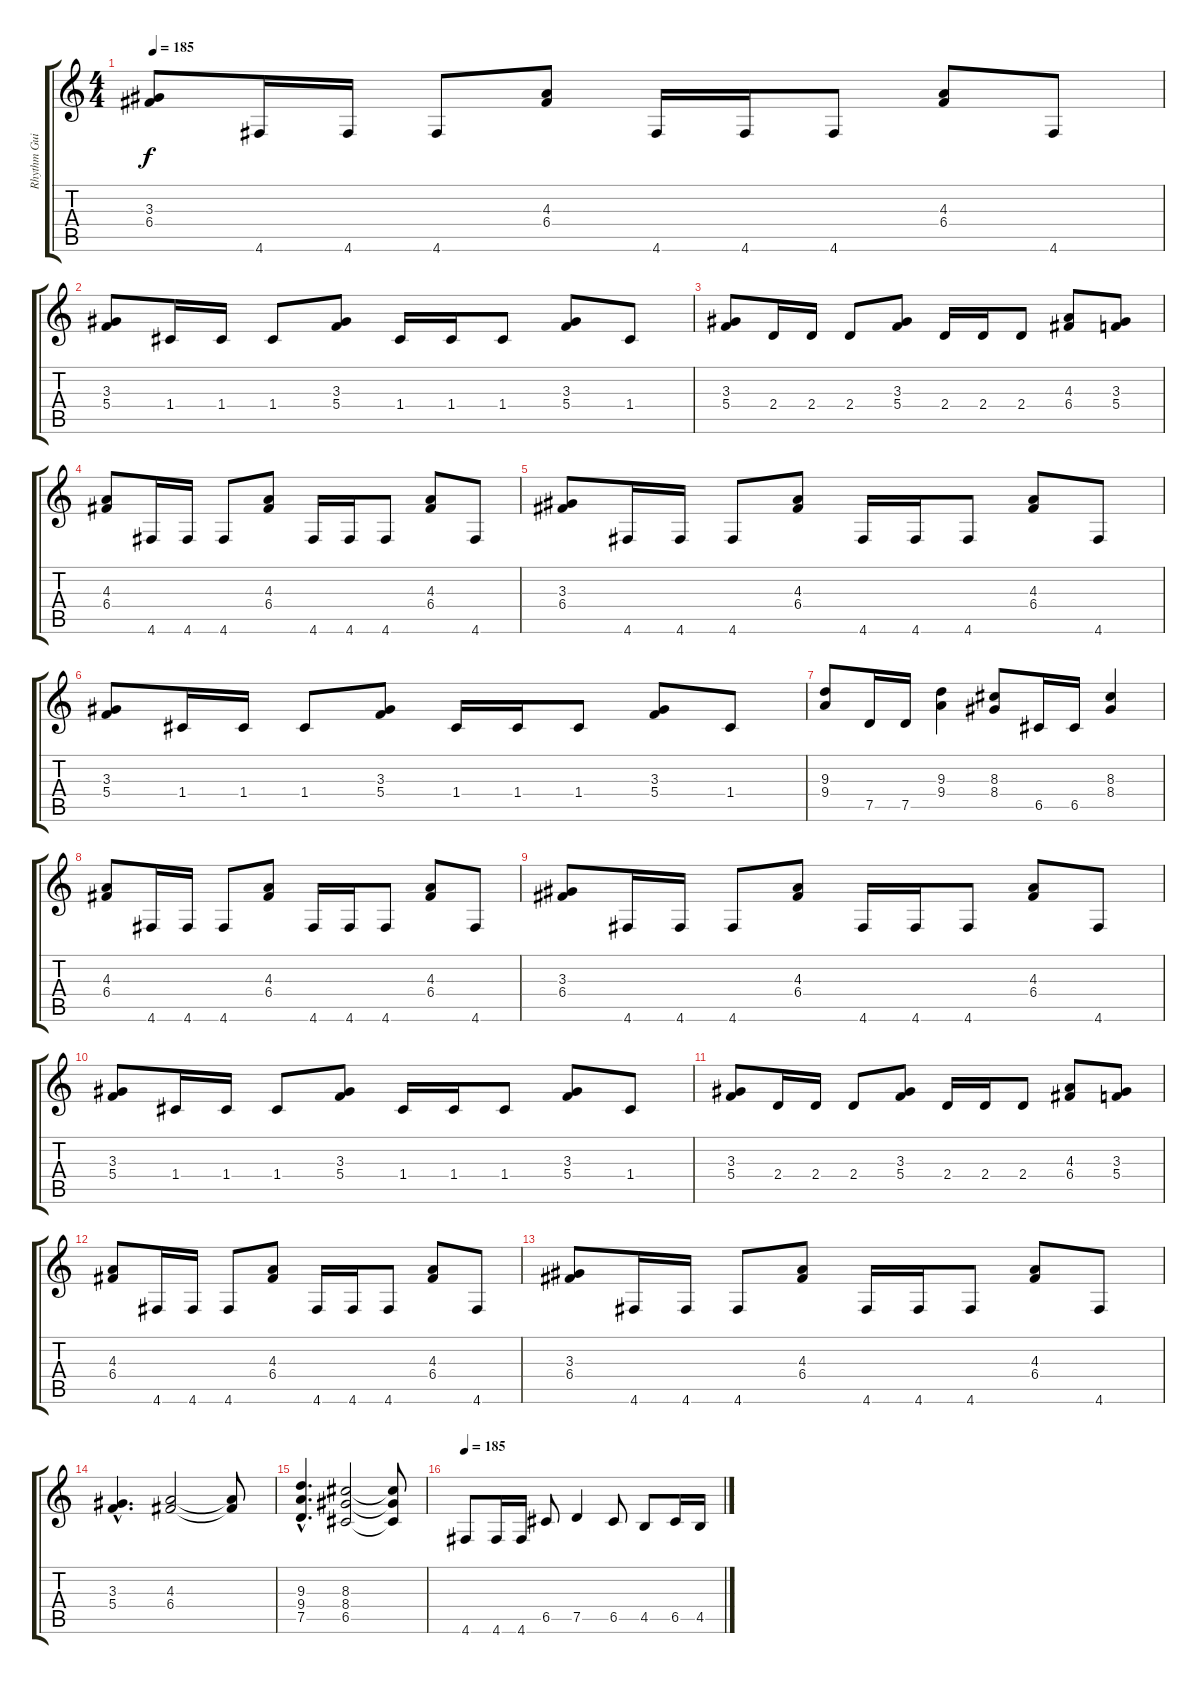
\track ("Rhythm Guitar 2" "Rhythm Gui") {instrument distortionguitar}
\staff {score tabs}
\tuning (D4 A3 F3 C3 G2 D2) {hide}
\ts (4 4)
\tempo 185
\clef g2
\ks c
(3.3 6.4).8{dy f} 4.6.16 4.6.16 4.6.8 (4.3 6.4).8 4.6.16 4.6.16 4.6.8 (4.3 6.4).8 4.6.8 |
(3.3 5.4).8 1.4.16 1.4.16 1.4.8 (3.3 5.4).8 1.4.16 1.4.16 1.4.8 (3.3 5.4).8 1.4.8 |
(3.3 5.4).8 2.4.16 2.4.16 2.4.8 (3.3 5.4).8 2.4.16 2.4.16 2.4.8 (4.3 6.4).8 (3.3 5.4).8 |
(4.3 6.4).8 4.6.16 4.6.16 4.6.8 (4.3 6.4).8 4.6.16 4.6.16 4.6.8 (4.3 6.4).8 4.6.8 |
(3.3 6.4).8 4.6.16 4.6.16 4.6.8 (4.3 6.4).8 4.6.16 4.6.16 4.6.8 (4.3 6.4).8 4.6.8 |
(3.3 5.4).8 1.4.16 1.4.16 1.4.8 (3.3 5.4).8 1.4.16 1.4.16 1.4.8 (3.3 5.4).8 1.4.8 |
(9.3 9.4).8 7.5.16 7.5.16 (9.3 9.4).4 (8.3 8.4).8 6.5.16 6.5.16 (8.3 8.4).4 |
(4.3 6.4).8 4.6.16 4.6.16 4.6.8 (4.3 6.4).8 4.6.16 4.6.16 4.6.8 (4.3 6.4).8 4.6.8 |
(3.3 6.4).8 4.6.16 4.6.16 4.6.8 (4.3 6.4).8 4.6.16 4.6.16 4.6.8 (4.3 6.4).8 4.6.8 |
(3.3 5.4).8 1.4.16 1.4.16 1.4.8 (3.3 5.4).8 1.4.16 1.4.16 1.4.8 (3.3 5.4).8 1.4.8 |
(3.3 5.4).8 2.4.16 2.4.16 2.4.8 (3.3 5.4).8 2.4.16 2.4.16 2.4.8 (4.3 6.4).8 (3.3 5.4).8 |
(4.3 6.4).8 4.6.16 4.6.16 4.6.8 (4.3 6.4).8 4.6.16 4.6.16 4.6.8 (4.3 6.4).8 4.6.8 |
(3.3 6.4).8 4.6.16 4.6.16 4.6.8 (4.3 6.4).8 4.6.16 4.6.16 4.6.8 (4.3 6.4).8 4.6.8 |
(3.3{hac} 5.4{hac}).4{d} (4.3 6.4).2 (4.3{t} 6.4{t}).8 |
(9.3{hac} 9.4{hac} 7.5{hac}).4{d} (8.3 8.4 6.5).2 (8.3{t} 8.4{t} 6.5{t}).8 |
\tempo 185
4.6.8 4.6.16 4.6.16 6.5.8 7.5.4 6.5.8 4.5.8 6.5.16 4.5.16
